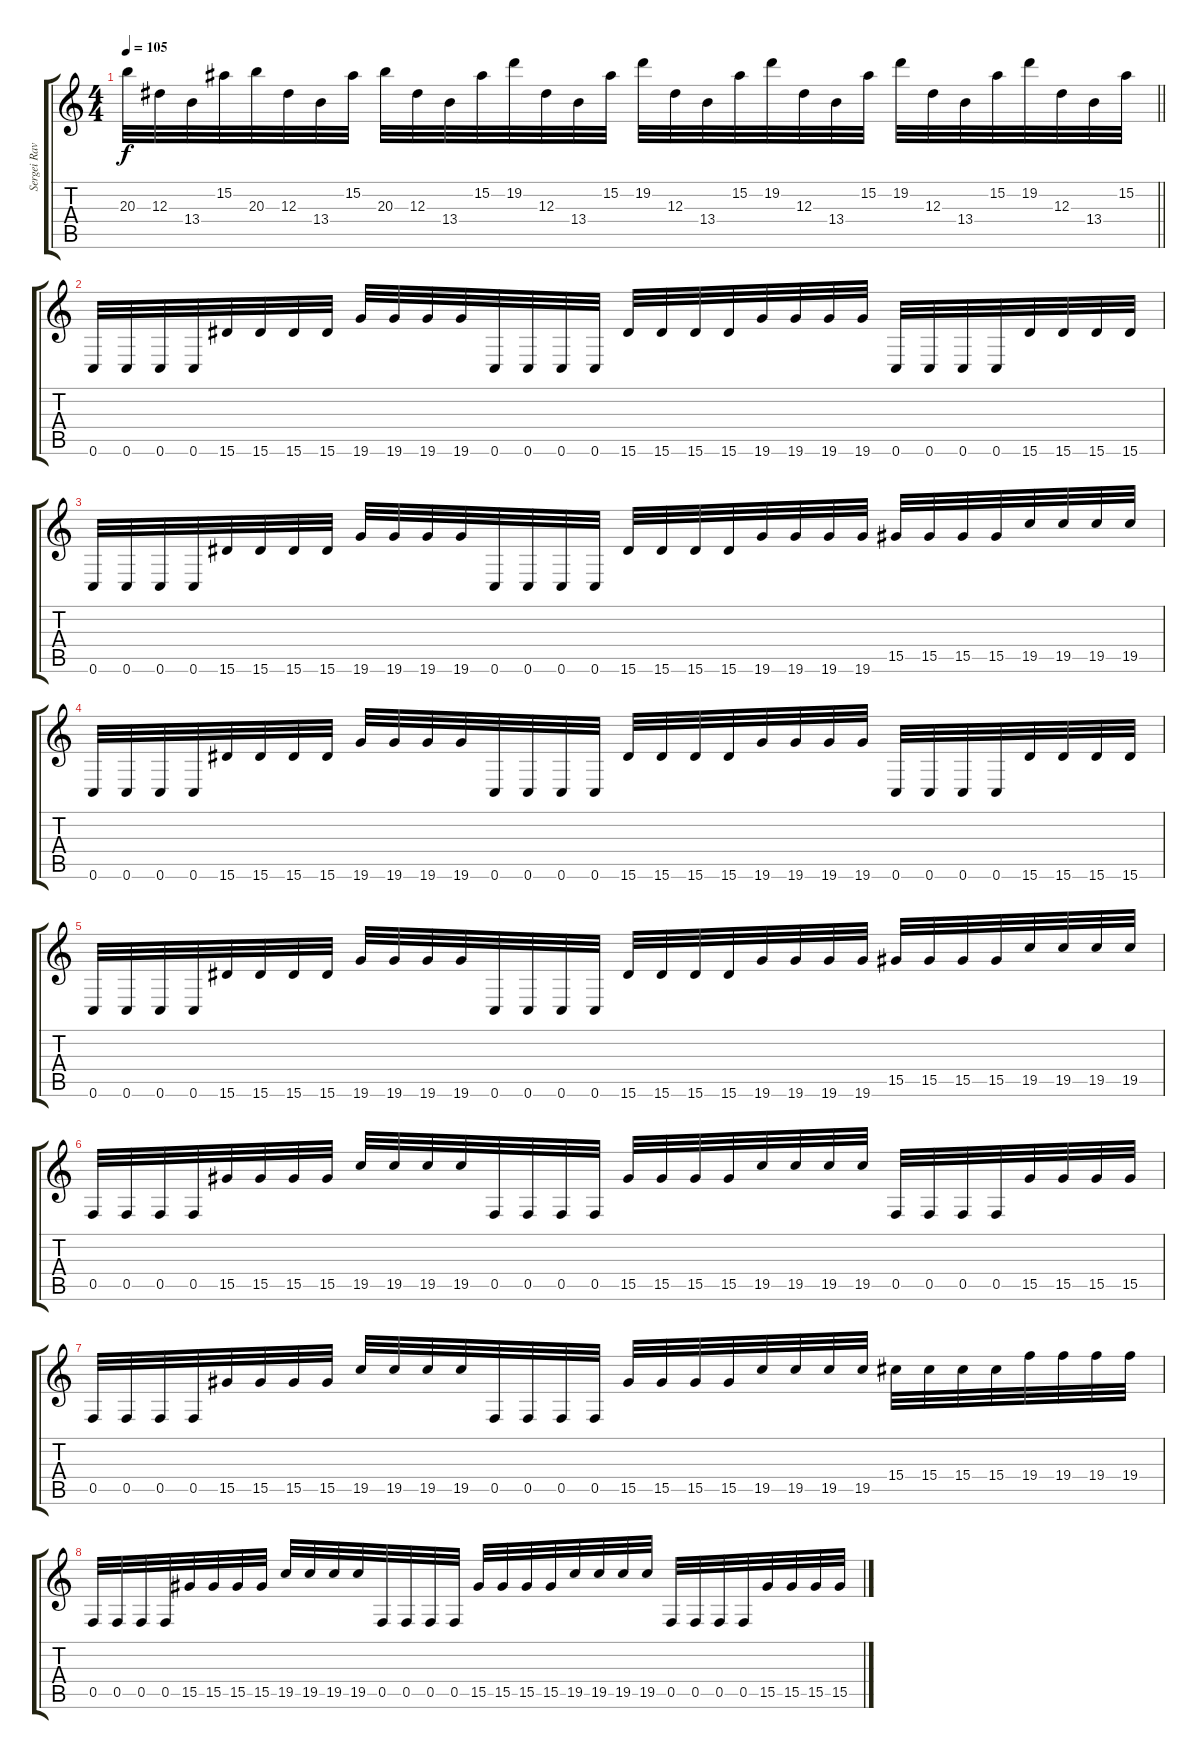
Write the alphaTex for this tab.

\track ("Sergei Ravinskiy" "Sergei Rav") {instrument distortionguitar}
\staff {score tabs}
\tuning (C4 G3 Eb3 Bb2 F2 C2) {hide}
\ts (4 4)
\tempo 105
\clef g2
\barLineRight lightlight
\ks c
20.3.32{dy f} 12.3.32 13.4.32 15.2.32 20.3.32 12.3.32 13.4.32 15.2.32 20.3.32 12.3.32 13.4.32 15.2.32 19.2.32 12.3.32 13.4.32 15.2.32 19.2.32 12.3.32 13.4.32 15.2.32 19.2.32 12.3.32 13.4.32 15.2.32 19.2.32 12.3.32 13.4.32 15.2.32 19.2.32 12.3.32 13.4.32 15.2.32 |
0.6.32 0.6.32 0.6.32 0.6.32 15.6.32 15.6.32 15.6.32 15.6.32 19.6.32 19.6.32 19.6.32 19.6.32 0.6.32 0.6.32 0.6.32 0.6.32 15.6.32 15.6.32 15.6.32 15.6.32 19.6.32 19.6.32 19.6.32 19.6.32 0.6.32 0.6.32 0.6.32 0.6.32 15.6.32 15.6.32 15.6.32 15.6.32 |
0.6.32 0.6.32 0.6.32 0.6.32 15.6.32 15.6.32 15.6.32 15.6.32 19.6.32 19.6.32 19.6.32 19.6.32 0.6.32 0.6.32 0.6.32 0.6.32 15.6.32 15.6.32 15.6.32 15.6.32 19.6.32 19.6.32 19.6.32 19.6.32 15.5.32 15.5.32 15.5.32 15.5.32 19.5.32 19.5.32 19.5.32 19.5.32 |
0.6.32 0.6.32 0.6.32 0.6.32 15.6.32 15.6.32 15.6.32 15.6.32 19.6.32 19.6.32 19.6.32 19.6.32 0.6.32 0.6.32 0.6.32 0.6.32 15.6.32 15.6.32 15.6.32 15.6.32 19.6.32 19.6.32 19.6.32 19.6.32 0.6.32 0.6.32 0.6.32 0.6.32 15.6.32 15.6.32 15.6.32 15.6.32 |
0.6.32 0.6.32 0.6.32 0.6.32 15.6.32 15.6.32 15.6.32 15.6.32 19.6.32 19.6.32 19.6.32 19.6.32 0.6.32 0.6.32 0.6.32 0.6.32 15.6.32 15.6.32 15.6.32 15.6.32 19.6.32 19.6.32 19.6.32 19.6.32 15.5.32 15.5.32 15.5.32 15.5.32 19.5.32 19.5.32 19.5.32 19.5.32 |
0.5.32 0.5.32 0.5.32 0.5.32 15.5.32 15.5.32 15.5.32 15.5.32 19.5.32 19.5.32 19.5.32 19.5.32 0.5.32 0.5.32 0.5.32 0.5.32 15.5.32 15.5.32 15.5.32 15.5.32 19.5.32 19.5.32 19.5.32 19.5.32 0.5.32 0.5.32 0.5.32 0.5.32 15.5.32 15.5.32 15.5.32 15.5.32 |
0.5.32 0.5.32 0.5.32 0.5.32 15.5.32 15.5.32 15.5.32 15.5.32 19.5.32 19.5.32 19.5.32 19.5.32 0.5.32 0.5.32 0.5.32 0.5.32 15.5.32 15.5.32 15.5.32 15.5.32 19.5.32 19.5.32 19.5.32 19.5.32 15.4.32 15.4.32 15.4.32 15.4.32 19.4.32 19.4.32 19.4.32 19.4.32 |
0.5.32 0.5.32 0.5.32 0.5.32 15.5.32 15.5.32 15.5.32 15.5.32 19.5.32 19.5.32 19.5.32 19.5.32 0.5.32 0.5.32 0.5.32 0.5.32 15.5.32 15.5.32 15.5.32 15.5.32 19.5.32 19.5.32 19.5.32 19.5.32 0.5.32 0.5.32 0.5.32 0.5.32 15.5.32 15.5.32 15.5.32 15.5.32
